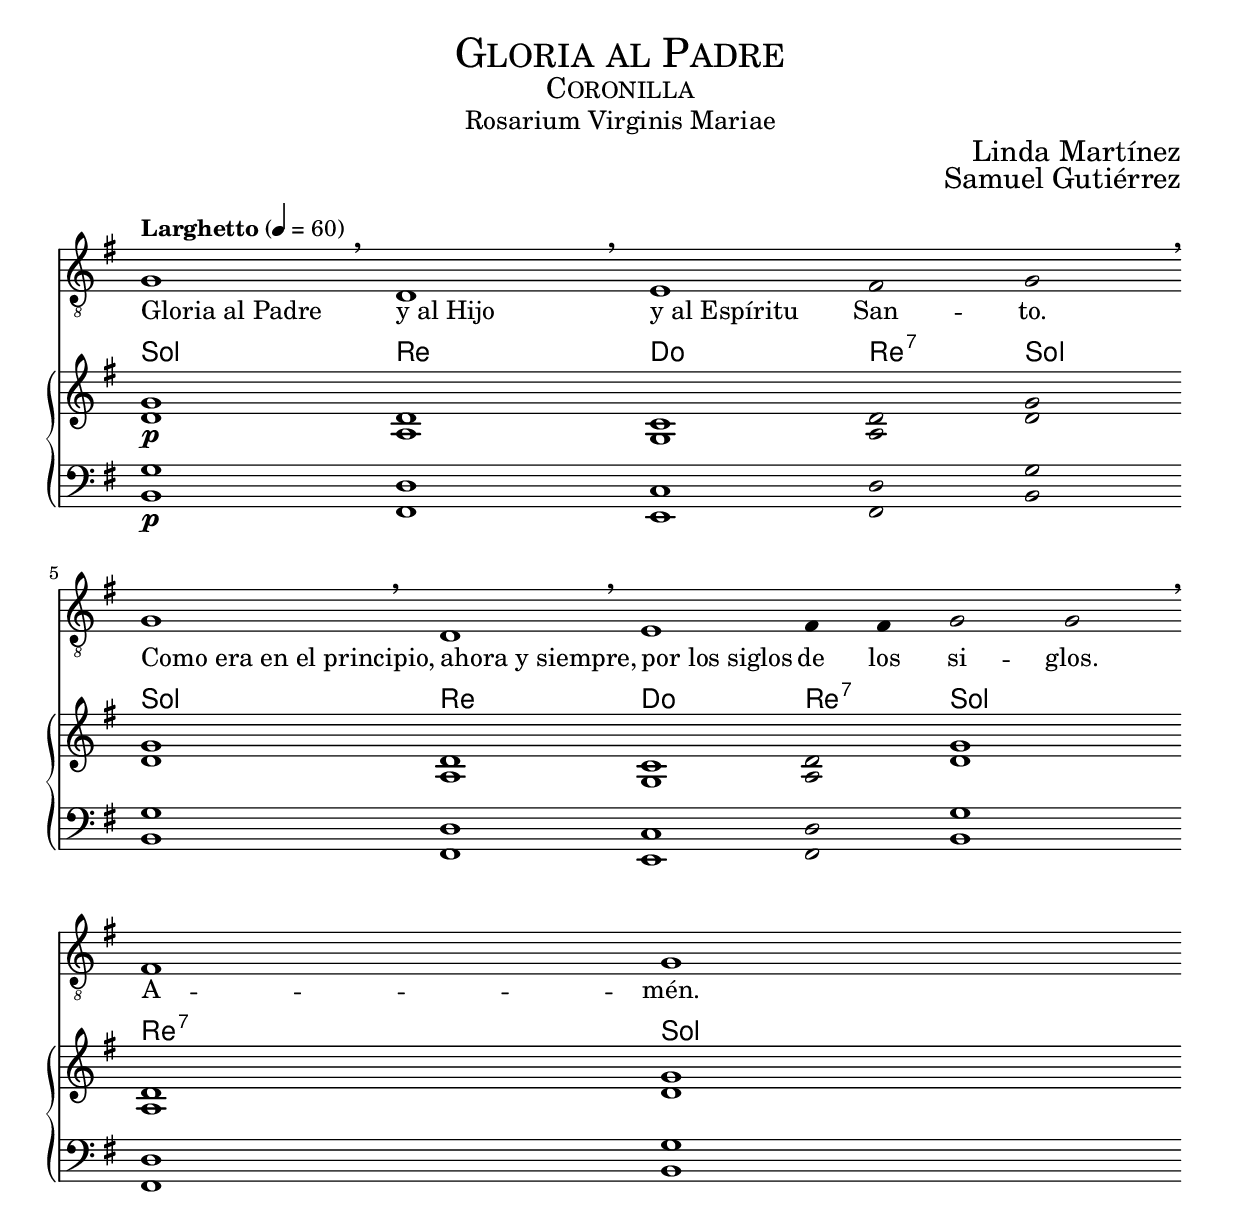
%  Gloria al Padre - A modo de tono gregoriano
%  Music and accompaniment by serachsam

\language "espanol"
\version "2.23.2"

% --- Global parameters
%particle = 0
%jump = \break

% --- Includes

title = "Gloria al Padre"
subtitle = "Coronilla"
subsubtitle = "Rosarium Virginis Mariae"
autor = "Linda Martínez"
arranger = "Samuel Gutiérrez"
other = ""
dedication = \markup { \small "" }
papper = "letter"
size = 20

global = {
    \tempo "Larghetto" 4 = 60
    \key sol \major
    \time 4/4
}

voice_music = \relative do' {
  \compressEmptyMeasures
  \dynamicUp
  \clef "G_8"

  sol1 \breathe
  re1 \breathe
  mi1 fas2 sol2 \breathe \break
  sol1 \breathe
  re1 \breathe
  mi1 fas4 fas sol2 sol \breathe \break
  fas1 sol1
}

voice_lyrics = \lyricmode {
    \once \override LyricText.self-alignment-X = #-1
    "Gloria al Padre"
    \once \override LyricText.self-alignment-X = #-1
    "y al Hijo"
    \once \override LyricText.self-alignment-X = #-1
    "y al Espíritu" San -- to.
    \once \override LyricText.self-alignment-X = #-1
    "Como era en el principio,"
    \once \override LyricText.self-alignment-X = #-1
    "ahora y siempre," 
    \once \override LyricText.self-alignment-X = #-1
    "por los siglos" de los si -- glos. A -- mén.
}

harmonies = \new ChordNames {
  \set ChordNames.midiInstrument = "string ensemble 2"
  \set ChordNames.midiMaximumVolume = #0
  \set chordChanges = ##t
  \chordmode {
    \italianChords

    sol1 re1 do1 re2:7 sol2
    sol1 re1 do1 re2:7 sol1
    re1:7 sol1
  }
}

notes_soproano = \relative do'' {
  sol1\p re1 do1 re2 sol2
  sol1 re1 do1 re2 sol1
  re1 sol1
}

notes_alto = \relative do' {
  re1\p la1 sol1 la2 re2
  re1 la1 sol1 la2 re1
  la1 re1
}

notes_tenor = \relative do' {
  sol1\p re1 do1 re2 sol2
  sol1 re1 do1 re2 sol1
  re1 sol1
}

notes_bass = \relative do {
  si1\p fas1 mi1 fas2 si2
  si1 fas1 mi1 fas2 si1
  fas si1
}


% --- Global size
%#(set-global-staff-size 18)

% --- Header
\markup { \fill-line { \center-column { \fontsize #5 \smallCaps \title \fontsize #2 \smallCaps \subtitle \fontsize #1 \subsubtitle } } }
\markup { \fill-line { " " \right-column { \fontsize #2 \autor } } }
\markup { \fill-line { " " \right-column { \fontsize #2 \arranger } } }
\markup { \fill-line { " " \right-column { \fontsize #2 \other } } }
\header {
  dedication = \dedication
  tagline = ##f
  breakbefore = ##t
}

% --- Sheet
\score {
  <<
    \new Staff { <<
      \set Staff.midiInstrument = #"choir aahs"
      \new Voice = "voice" {<<\global \voice_music>>}
      \new Lyrics \lyricsto "voice" {\voice_lyrics}
    >> }
    \harmonies
    \new PianoStaff { <<
      \new Staff = "sopranoStaff" { <<
        \set Staff.midiInstrument = #"church organ"
        \partCombine
        << \global \notes_soproano >>
        << \global \notes_alto >>
      >> }
      \new Staff { <<
        \set Staff.midiInstrument = #"church organ"
        \clef bass
        \partCombine
        << \global \notes_tenor >>
        << \global \notes_bass >>
      >> }
    >> }
  >>
  \layout {
    indent = #0
    ragged-right = ##f
    \context {
      \Staff
      \remove "Time_signature_engraver"
      \remove "Bar_engraver"
      \hide Stem
    }
  }
  \midi {}
}

% --- Paper
\paper{
  #(set-default-paper-size "letter")
}
